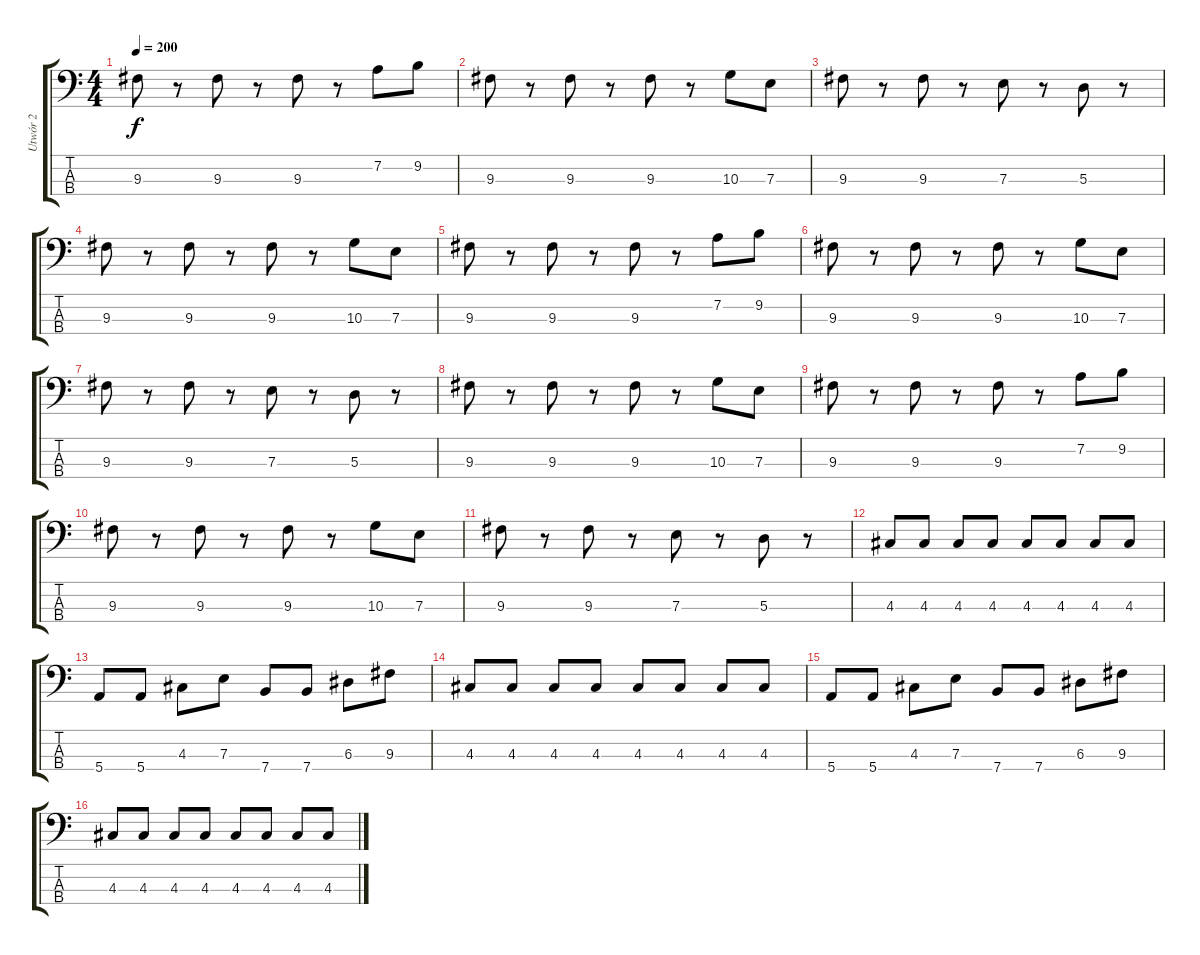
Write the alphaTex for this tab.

\track ("Utwór 2" "Utwór 2") {instrument electricbasspick}
\staff {score tabs}
\tuning (G2 D2 A1 E1) {hide}
\ts (4 4)
\tempo 200
\clef f4
\ks c
9.3.8{dy f} r.8 9.3.8 r.8 9.3.8 r.8 7.2.8 9.2.8 |
9.3.8 r.8 9.3.8 r.8 9.3.8 r.8 10.3.8 7.3.8 |
9.3.8 r.8 9.3.8 r.8 7.3.8 r.8 5.3.8 r.8 |
9.3.8 r.8 9.3.8 r.8 9.3.8 r.8 10.3.8 7.3.8 |
9.3.8 r.8 9.3.8 r.8 9.3.8 r.8 7.2.8 9.2.8 |
9.3.8 r.8 9.3.8 r.8 9.3.8 r.8 10.3.8 7.3.8 |
9.3.8 r.8 9.3.8 r.8 7.3.8 r.8 5.3.8 r.8 |
9.3.8 r.8 9.3.8 r.8 9.3.8 r.8 10.3.8 7.3.8 |
9.3.8 r.8 9.3.8 r.8 9.3.8 r.8 7.2.8 9.2.8 |
9.3.8 r.8 9.3.8 r.8 9.3.8 r.8 10.3.8 7.3.8 |
9.3.8 r.8 9.3.8 r.8 7.3.8 r.8 5.3.8 r.8 |
4.3.8 4.3.8 4.3.8 4.3.8 4.3.8 4.3.8 4.3.8 4.3.8 |
5.4.8 5.4.8 4.3.8 7.3.8 7.4.8 7.4.8 6.3.8 9.3.8 |
4.3.8 4.3.8 4.3.8 4.3.8 4.3.8 4.3.8 4.3.8 4.3.8 |
5.4.8 5.4.8 4.3.8 7.3.8 7.4.8 7.4.8 6.3.8 9.3.8 |
4.3.8 4.3.8 4.3.8 4.3.8 4.3.8 4.3.8 4.3.8 4.3.8
